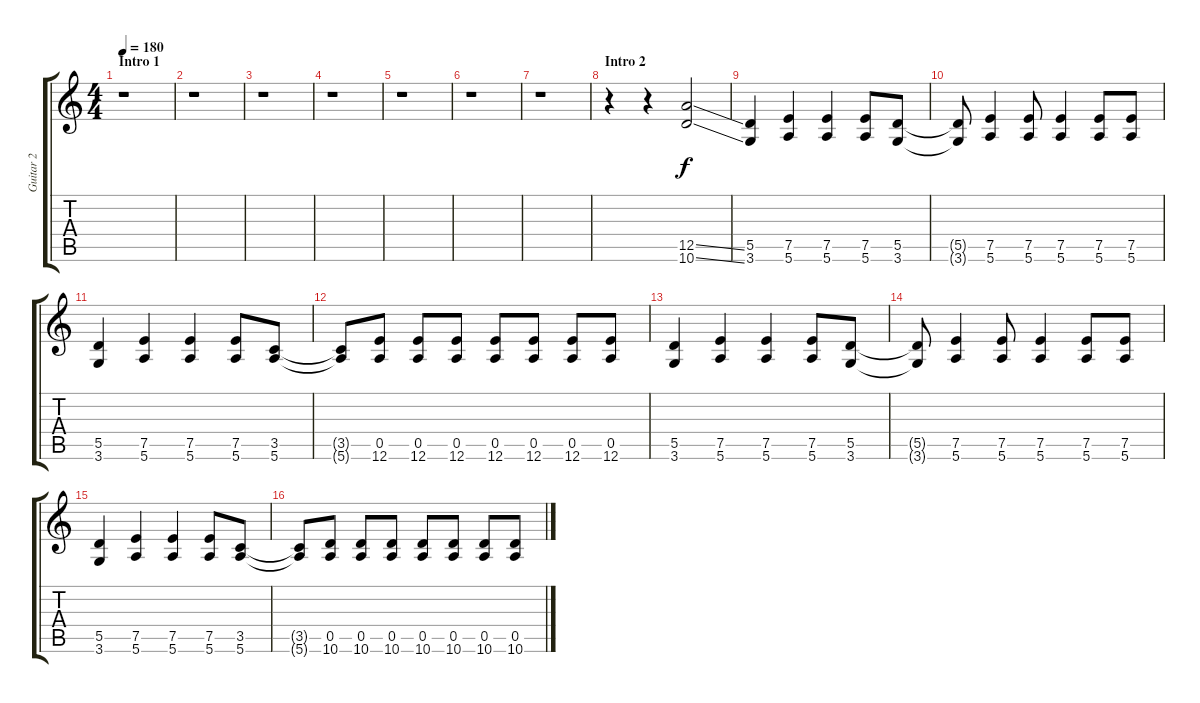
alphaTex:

\track ("Guitar 2" "Guitar 2") {instrument distortionguitar}
\staff {score tabs}
\tuning (E4 B3 G3 D3 A2 E2) {hide}
\ts (4 4)
\section ("" "Intro 1")
\tempo 180
\clef g2
\ks c
r.1{dy f instrument distortionguitar} |
r.1 |
r.1 |
r.1 |
r.1 |
r.1 |
r.1 |
\section ("" "Intro 2")
r.4 r.4 (12.5{ss} 10.6{ss}).2 |
(5.5 3.6).4 (7.5 5.6).4 (7.5 5.6).4 (7.5 5.6).8 (5.5 3.6).8 |
(5.5{t} 3.6{t}).8 (7.5 5.6).4 (7.5 5.6).8 (7.5 5.6).4 (7.5 5.6).8 (7.5 5.6).8 |
(5.5 3.6).4 (7.5 5.6).4 (7.5 5.6).4 (7.5 5.6).8 (3.5 5.6).8 |
(3.5{t} 5.6{t}).8 (0.5 12.6).8 (0.5 12.6).8 (0.5 12.6).8 (0.5 12.6).8 (0.5 12.6).8 (0.5 12.6).8 (0.5 12.6).8 |
(5.5 3.6).4 (7.5 5.6).4 (7.5 5.6).4 (7.5 5.6).8 (5.5 3.6).8 |
(5.5{t} 3.6{t}).8 (7.5 5.6).4 (7.5 5.6).8 (7.5 5.6).4 (7.5 5.6).8 (7.5 5.6).8 |
(5.5 3.6).4 (7.5 5.6).4 (7.5 5.6).4 (7.5 5.6).8 (3.5 5.6).8 |
(3.5{t} 5.6{t}).8 (0.5 10.6).8 (0.5 10.6).8 (0.5 10.6).8 (0.5 10.6).8 (0.5 10.6).8 (0.5 10.6).8 (0.5 10.6).8
